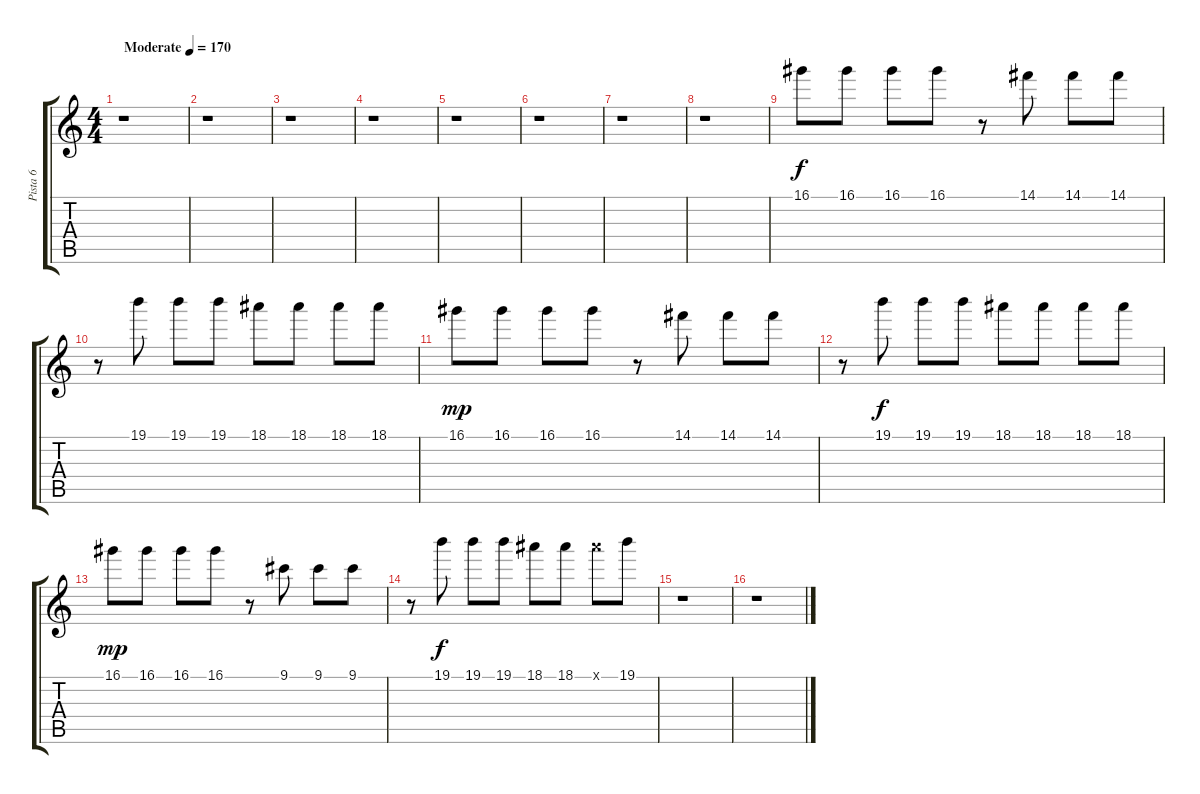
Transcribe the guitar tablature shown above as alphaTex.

\track ("Pista 6" "Pista 6") {instrument electricguitarclean}
\staff {score tabs}
\tuning (E4 B3 G3 D3 A2 E2) {hide}
\ts (4 4)
\tempo (170 "Moderate")
\clef g2
\ks c
r.1{dy f instrument electricguitarclean} |
r.1 |
r.1 |
r.1 |
r.1 |
r.1 |
r.1 |
r.1 |
16.1.8{volume 7 balance 6 instrument distortionguitar} 16.1.8 16.1.8 16.1.8 r.8 14.1.8 14.1.8 14.1.8 |
r.8 19.1.8 19.1.8 19.1.8 18.1.8 18.1.8 18.1.8 18.1.8 |
16.1.8{dy mp} 16.1.8 16.1.8 16.1.8 r.8 14.1.8 14.1.8 14.1.8 |
r.8 19.1.8{dy f} 19.1.8 19.1.8 18.1.8 18.1.8 18.1.8 18.1.8 |
16.1.8{dy mp} 16.1.8 16.1.8 16.1.8 r.8 9.1.8 9.1.8 9.1.8 |
r.8 19.1.8{dy f} 19.1.8 19.1.8 18.1.8 18.1.8 18.1{x}.8 19.1.8 |
r.1{balance 11 instrument electricguitarclean} |
r.1
